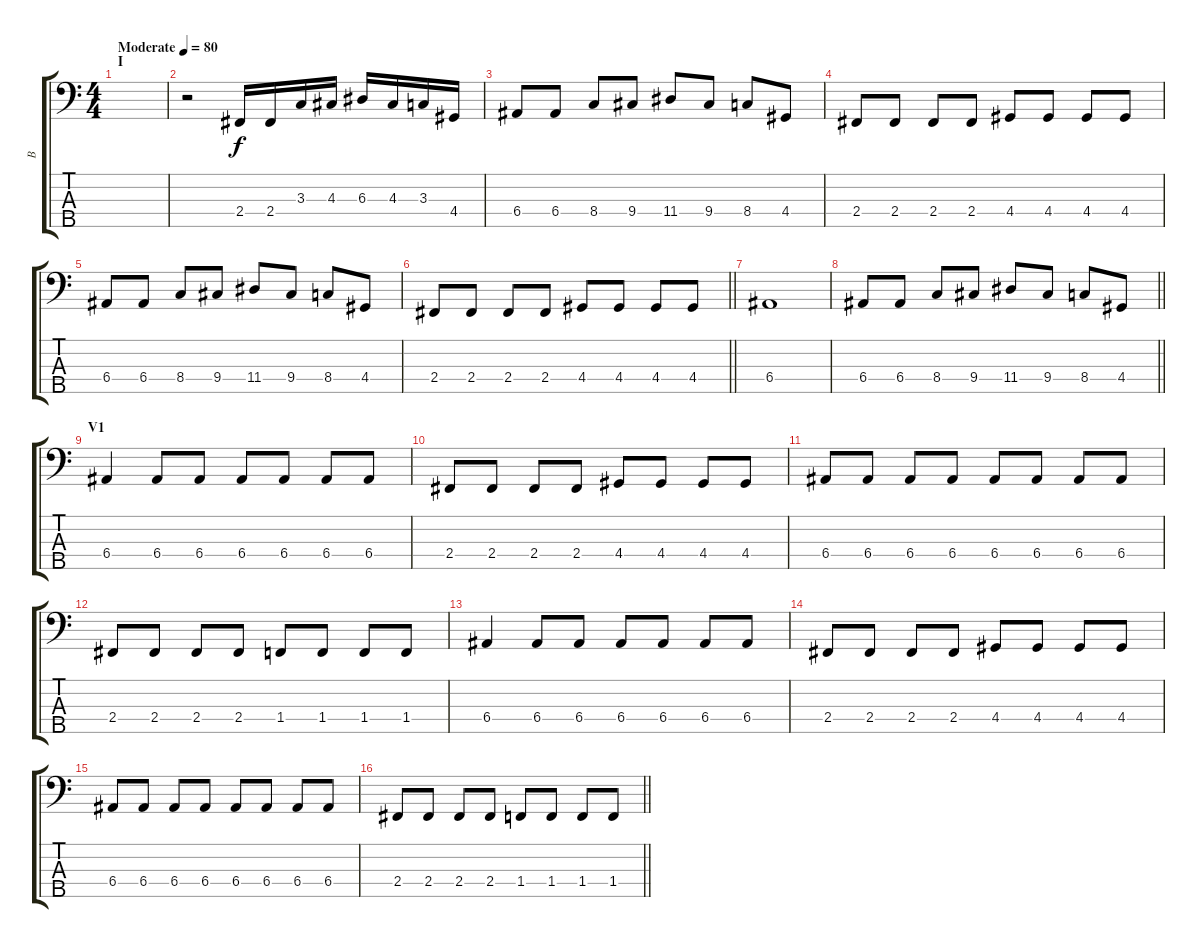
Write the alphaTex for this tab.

\track ("B" "B") {instrument electricbassfinger}
\staff {score tabs}
\tuning (G2 D2 A1 E1 B0) {hide}
\ts (4 4)
\section ("" "I")
\tempo (80 "Moderate")
\clef f4
\ks c
|
r.2 2.4.16 2.4.16 3.3.16 4.3.16 6.3.16 4.3.16 3.3.16 4.4.16 |
6.4.8 6.4.8 8.4.8 9.4.8 11.4.8 9.4.8 8.4.8 4.4.8 |
2.4.8 2.4.8 2.4.8 2.4.8 4.4.8 4.4.8 4.4.8 4.4.8 |
6.4.8 6.4.8 8.4.8 9.4.8 11.4.8 9.4.8 8.4.8 4.4.8 |
\barLineRight lightlight
2.4.8 2.4.8 2.4.8 2.4.8 4.4.8 4.4.8 4.4.8 4.4.8 |
\section ("" "")
6.4.1 |
\barLineRight lightlight
6.4.8 6.4.8 8.4.8 9.4.8 11.4.8 9.4.8 8.4.8 4.4.8 |
\section ("" "V1")
6.4.4 6.4.8 6.4.8 6.4.8 6.4.8 6.4.8 6.4.8 |
2.4.8 2.4.8 2.4.8 2.4.8 4.4.8 4.4.8 4.4.8 4.4.8 |
6.4.8 6.4.8 6.4.8 6.4.8 6.4.8 6.4.8 6.4.8 6.4.8 |
2.4.8 2.4.8 2.4.8 2.4.8 1.4.8 1.4.8 1.4.8 1.4.8 |
6.4.4 6.4.8 6.4.8 6.4.8 6.4.8 6.4.8 6.4.8 |
2.4.8 2.4.8 2.4.8 2.4.8 4.4.8 4.4.8 4.4.8 4.4.8 |
6.4.8 6.4.8 6.4.8 6.4.8 6.4.8 6.4.8 6.4.8 6.4.8 |
\barLineRight lightlight
2.4.8 2.4.8 2.4.8 2.4.8 1.4.8 1.4.8 1.4.8 1.4.8
